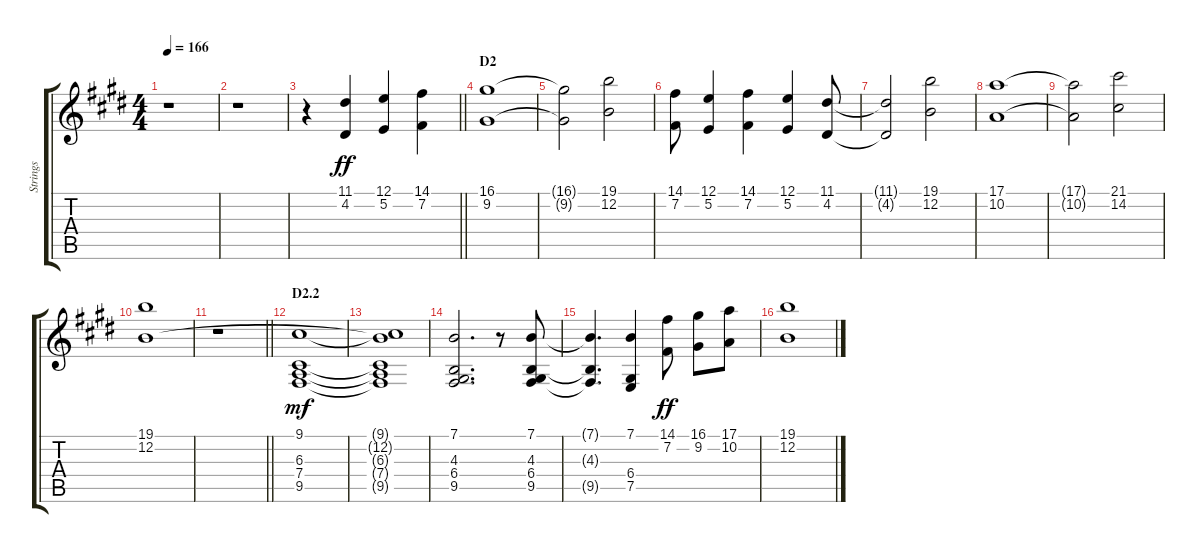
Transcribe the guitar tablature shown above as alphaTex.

\track ("Strings" "Strings") {instrument stringensemble1}
\staff {score tabs}
\tuning (E4 B3 G3 D3 A2 E2) {hide}
\ts (4 4)
\tempo 166
\clef g2
\ks e
r.1{dy mf} |
r.1 |
\barLineRight lightlight
r.4 (11.1 4.2).4{dy ff} (12.1 5.2).4 (14.1 7.2).4 |
\section ("" "D2")
(16.1 9.2).1 |
(16.1{t} 9.2{t}).2 (19.1 12.2).2 |
(14.1 7.2).8 (12.1 5.2).4 (14.1 7.2).4 (12.1 5.2).4 (11.1 4.2).8 |
(11.1{t} 4.2{t}).2 (19.1 12.2).2 |
(17.1 10.2).1 |
(17.1{t} 10.2{t}).2 (21.1 14.2).2 |
(19.1 12.2).1 |
\barLineRight lightlight
r.1 |
\section ("" "D2.2")
(9.1 6.3 7.4 9.5).1{dy mf} |
(9.1{t} 12.2{t} 6.3{t} 7.4{t} 9.5{t}).1 |
(7.1 4.3 6.4 9.5).2{d} r.8 (7.1 4.3 6.4 9.5).8 |
(7.1{t} 4.3{t} 9.5{t}).4{d} (7.1 6.4 7.5).4 (14.1 7.2).8{dy ff} (16.1 9.2).8 (17.1 10.2).8 |
(19.1 12.2).1
